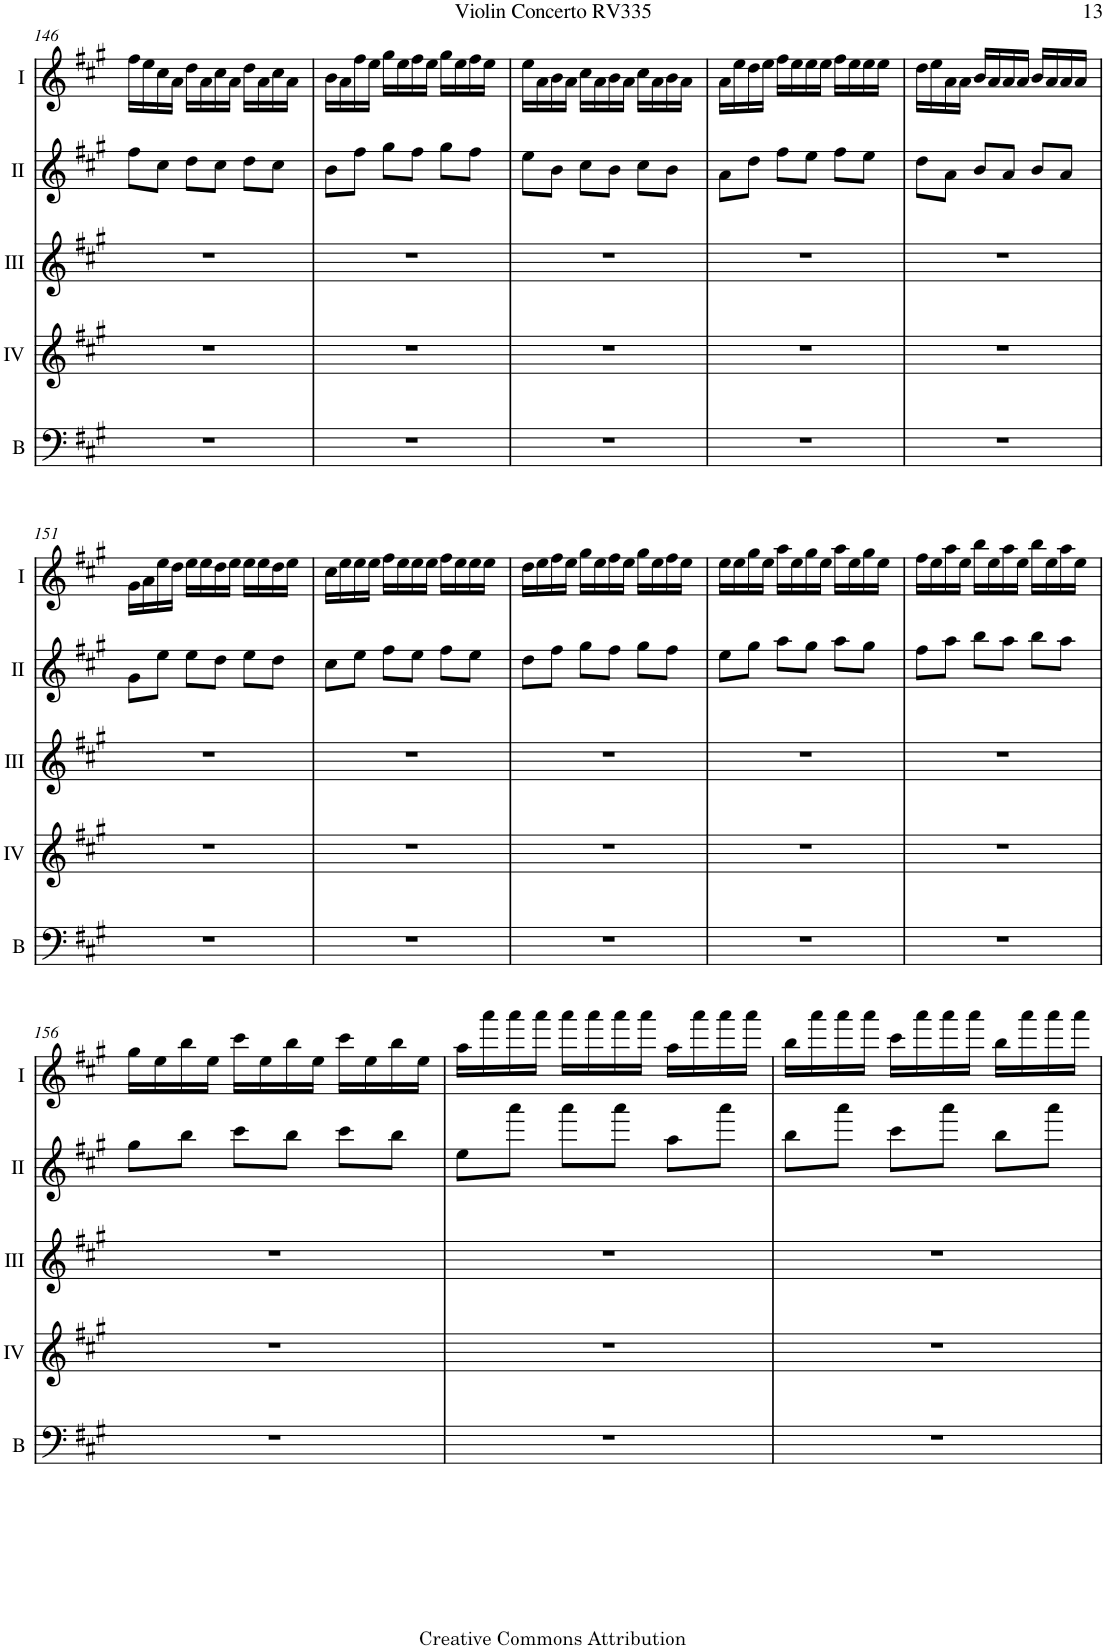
**kern	**kern	**kern	**kern	**kern
*part5	*part4	*part3	*part2	*part1
*staff5	*staff4	*staff3	*staff2	*staff1
*I"Bass	*I"Acc. 4	*I"Acc. 3	*I"Acc. 2	*I"Acc. 1
*I'B	*	*	*	*
!!LO:PB:g=z
*clefF4	*clefG2	*clefG2	*clefG2	*clefG2
*Trd7c12	*Trd7c12	*	*	*
*k[f#c#g#]	*k[f#c#g#]	*k[f#c#g#]	*k[f#c#g#]	*k[f#c#g#]
*M3/4	*M3/4	*M3/4	*M3/4	*M3/4
=146	=146	=146	=146	=146
2.r	2.r	2.r	8ff#\L	16ff#\LL
.	.	.	.	16ee\
.	.	.	8cc#\J	16cc#\
.	.	.	.	16a\JJ
.	.	.	8dd\L	16dd\LL
.	.	.	.	16a\
.	.	.	8cc#\J	16cc#\
.	.	.	.	16a\JJ
.	.	.	8dd\L	16dd\LL
.	.	.	.	16a\
.	.	.	8cc#\J	16cc#\
.	.	.	.	16a\JJ
=147	=147	=147	=147	=147
2.r	2.r	2.r	8b\L	16b\LL
.	.	.	.	16a\
.	.	.	8ff#\J	16ff#\
.	.	.	.	16ee\JJ
.	.	.	8gg#\L	16gg#\LL
.	.	.	.	16ee\
.	.	.	8ff#\J	16ff#\
.	.	.	.	16ee\JJ
.	.	.	8gg#\L	16gg#\LL
.	.	.	.	16ee\
.	.	.	8ff#\J	16ff#\
.	.	.	.	16ee\JJ
=148	=148	=148	=148	=148
2.r	2.r	2.r	8ee\L	16ee\LL
.	.	.	.	16a\
.	.	.	8b\J	16b\
.	.	.	.	16a\JJ
.	.	.	8cc#\L	16cc#\LL
.	.	.	.	16a\
.	.	.	8b\J	16b\
.	.	.	.	16a\JJ
.	.	.	8cc#\L	16cc#\LL
.	.	.	.	16a\
.	.	.	8b\J	16b\
.	.	.	.	16a\JJ
=149	=149	=149	=149	=149
2.r	2.r	2.r	8a\L	16a\LL
.	.	.	.	16ee\
.	.	.	8dd\J	16dd\
.	.	.	.	16ee\JJ
.	.	.	8ff#\L	16ff#\LL
.	.	.	.	16ee\
.	.	.	8ee\J	16ee\
.	.	.	.	16ee\JJ
.	.	.	8ff#\L	16ff#\LL
.	.	.	.	16ee\
.	.	.	8ee\J	16ee\
.	.	.	.	16ee\JJ
=150	=150	=150	=150	=150
2.r	2.r	2.r	8dd\L	16dd\LL
.	.	.	.	16ee\
.	.	.	8a\J	16a\
.	.	.	.	16a\JJ
.	.	.	8b/L	16b/LL
.	.	.	.	16a/
.	.	.	8a/J	16a/
.	.	.	.	16a/JJ
.	.	.	8b/L	16b/LL
.	.	.	.	16a/
.	.	.	8a/J	16a/
.	.	.	.	16a/JJ
!!LO:LB:g=z
=151	=151	=151	=151	=151
2.r	2.r	2.r	8g#\L	16g#\LL
.	.	.	.	16a\
.	.	.	8ee\J	16ee\
.	.	.	.	16dd\JJ
.	.	.	8ee\L	16ee\LL
.	.	.	.	16ee\
.	.	.	8dd\J	16dd\
.	.	.	.	16ee\JJ
.	.	.	8ee\L	16ee\LL
.	.	.	.	16ee\
.	.	.	8dd\J	16dd\
.	.	.	.	16ee\JJ
=152	=152	=152	=152	=152
2.r	2.r	2.r	8cc#\L	16cc#\LL
.	.	.	.	16ee\
.	.	.	8ee\J	16ee\
.	.	.	.	16ee\JJ
.	.	.	8ff#\L	16ff#\LL
.	.	.	.	16ee\
.	.	.	8ee\J	16ee\
.	.	.	.	16ee\JJ
.	.	.	8ff#\L	16ff#\LL
.	.	.	.	16ee\
.	.	.	8ee\J	16ee\
.	.	.	.	16ee\JJ
=153	=153	=153	=153	=153
2.r	2.r	2.r	8dd\L	16dd\LL
.	.	.	.	16ee\
.	.	.	8ff#\J	16ff#\
.	.	.	.	16ee\JJ
.	.	.	8gg#\L	16gg#\LL
.	.	.	.	16ee\
.	.	.	8ff#\J	16ff#\
.	.	.	.	16ee\JJ
.	.	.	8gg#\L	16gg#\LL
.	.	.	.	16ee\
.	.	.	8ff#\J	16ff#\
.	.	.	.	16ee\JJ
=154	=154	=154	=154	=154
2.r	2.r	2.r	8ee\L	16ee\LL
.	.	.	.	16ee\
.	.	.	8gg#\J	16gg#\
.	.	.	.	16ee\JJ
.	.	.	8aa\L	16aa\LL
.	.	.	.	16ee\
.	.	.	8gg#\J	16gg#\
.	.	.	.	16ee\JJ
.	.	.	8aa\L	16aa\LL
.	.	.	.	16ee\
.	.	.	8gg#\J	16gg#\
.	.	.	.	16ee\JJ
=155	=155	=155	=155	=155
2.r	2.r	2.r	8ff#\L	16ff#\LL
.	.	.	.	16ee\
.	.	.	8aa\J	16aa\
.	.	.	.	16ee\JJ
.	.	.	8bb\L	16bb\LL
.	.	.	.	16ee\
.	.	.	8aa\J	16aa\
.	.	.	.	16ee\JJ
.	.	.	8bb\L	16bb\LL
.	.	.	.	16ee\
.	.	.	8aa\J	16aa\
.	.	.	.	16ee\JJ
!!LO:LB:g=z
=156	=156	=156	=156	=156
2.r	2.r	2.r	8gg#\L	16gg#\LL
.	.	.	.	16ee\
.	.	.	8bb\J	16bb\
.	.	.	.	16ee\JJ
.	.	.	8ccc#\L	16ccc#\LL
.	.	.	.	16ee\
.	.	.	8bb\J	16bb\
.	.	.	.	16ee\JJ
.	.	.	8ccc#\L	16ccc#\LL
.	.	.	.	16ee\
.	.	.	8bb\J	16bb\
.	.	.	.	16ee\JJ
=157	=157	=157	=157	=157
2.r	2.r	2.r	8ee\L	16aa\LL
.	.	.	.	16aaa\
.	.	.	8aaa\J	16aaa\
.	.	.	.	16aaa\JJ
.	.	.	8aaa\L	16aaa\LL
.	.	.	.	16aaa\
.	.	.	8aaa\J	16aaa\
.	.	.	.	16aaa\JJ
.	.	.	8aa\L	16aa\LL
.	.	.	.	16aaa\
.	.	.	8aaa\J	16aaa\
.	.	.	.	16aaa\JJ
=158	=158	=158	=158	=158
2.r	2.r	2.r	8bb\L	16bb\LL
.	.	.	.	16aaa\
.	.	.	8aaa\J	16aaa\
.	.	.	.	16aaa\JJ
.	.	.	8ccc#\L	16ccc#\LL
.	.	.	.	16aaa\
.	.	.	8aaa\J	16aaa\
.	.	.	.	16aaa\JJ
.	.	.	8bb\L	16bb\LL
.	.	.	.	16aaa\
.	.	.	8aaa\J	16aaa\
.	.	.	.	16aaa\JJ
=	=	=	=	=
*-	*-	*-	*-	*-
